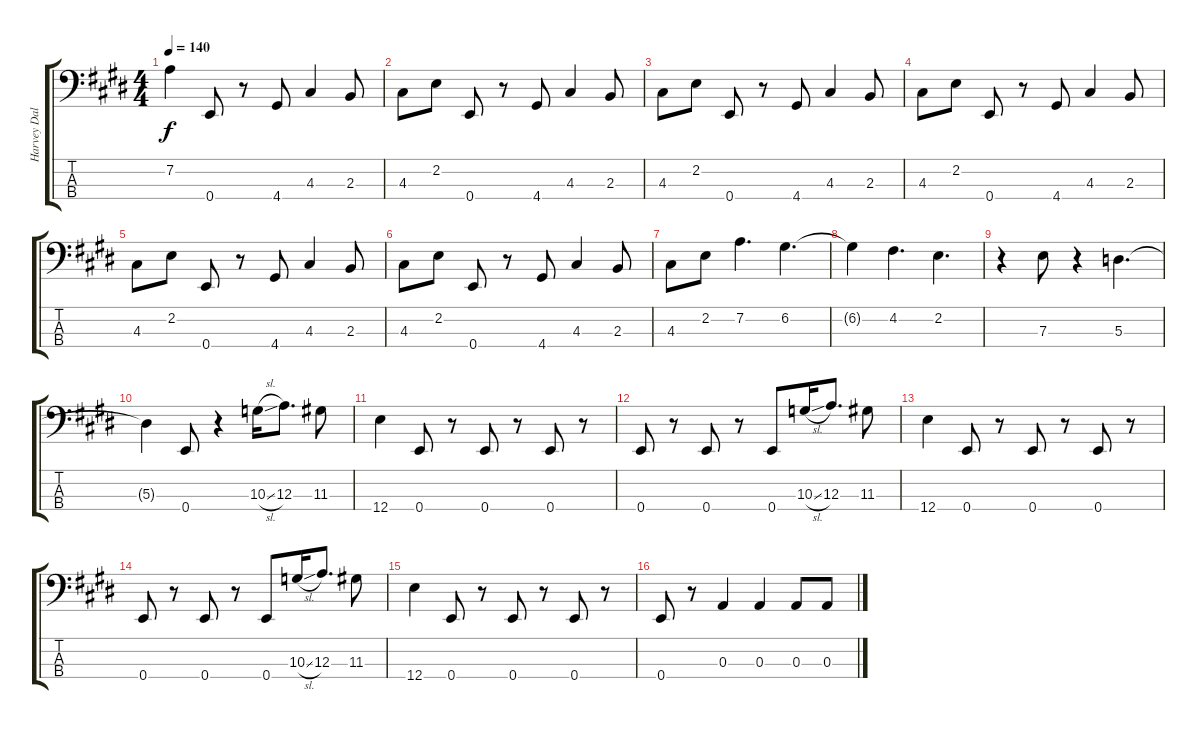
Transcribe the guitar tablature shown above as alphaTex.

\track ("Harvey Dalton Arnold Bass" "Harvey Dal") {instrument electricbassfinger}
\staff {score tabs}
\tuning (G2 D2 A1 E1) {hide}
\ts (4 4)
\tempo 140
\clef f4
\ks e
7.2.4{dy f} 0.4.8 r.8 4.4.8 4.3.4 2.3.8 |
4.3.8 2.2.8 0.4.8 r.8 4.4.8 4.3.4 2.3.8 |
4.3.8 2.2.8 0.4.8 r.8 4.4.8 4.3.4 2.3.8 |
4.3.8 2.2.8 0.4.8 r.8 4.4.8 4.3.4 2.3.8 |
4.3.8 2.2.8 0.4.8 r.8 4.4.8 4.3.4 2.3.8 |
4.3.8 2.2.8 0.4.8 r.8 4.4.8 4.3.4 2.3.8 |
4.3.8 2.2.8 7.2.4{d} 6.2.4{d} |
6.2{t}.4 4.2.4{d} 2.2.4{d} |
r.4 7.3.8 r.4 5.3.4{d} |
5.3{t}.4 0.4.8 r.4 10.3{sl}.16 12.3.8{d} 11.3.8 |
12.4.4 0.4.8 r.8 0.4.8 r.8 0.4.8 r.8 |
0.4.8 r.8 0.4.8 r.8 0.4.8 10.3{sl}.16 12.3.8{d} 11.3.8 |
12.4.4 0.4.8 r.8 0.4.8 r.8 0.4.8 r.8 |
0.4.8 r.8 0.4.8 r.8 0.4.8 10.3{sl}.16 12.3.8{d} 11.3.8 |
12.4.4 0.4.8 r.8 0.4.8 r.8 0.4.8 r.8 |
0.4.8 r.8 0.3.4 0.3.4 0.3.8 0.3.8
